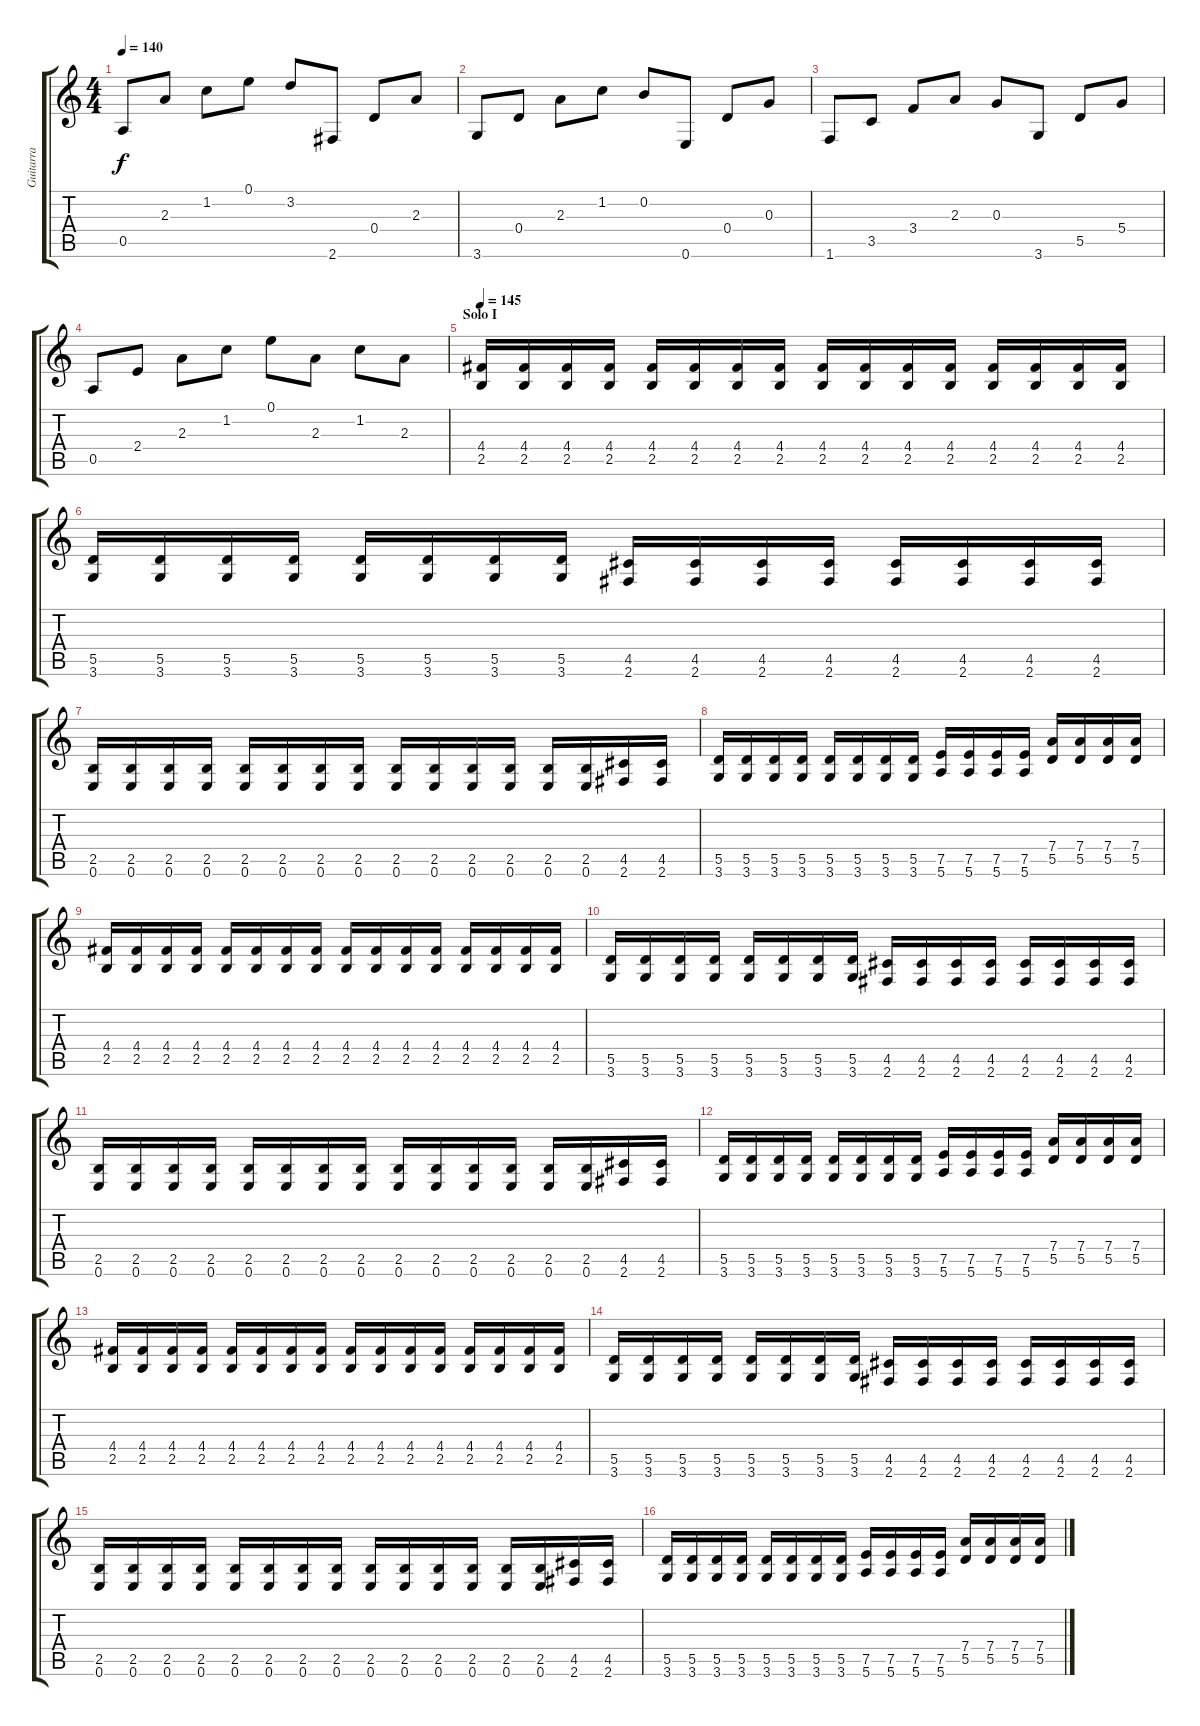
\track ("Guitarra" "Guitarra") {instrument electricguitarclean}
\staff {score tabs}
\tuning (E4 B3 G3 D3 A2 E2) {hide}
\ts (4 4)
\tempo 140
\clef g2
\ks c
0.5.8{dy f} 2.3.8 1.2.8 0.1.8 3.2.8 2.6.8 0.4.8 2.3.8 |
3.6.8 0.4.8 2.3.8 1.2.8 0.2.8 0.6.8 0.4.8 0.3.8 |
1.6.8 3.5.8 3.4.8 2.3.8 0.3.8 3.6.8 5.5.8 5.4.8 |
0.5.8 2.4.8 2.3.8 1.2.8 0.1.8 2.3.8 1.2.8 2.3.8 |
\section ("" "Solo I")
\tempo 145
(4.4 2.5).16{volume 14 instrument overdrivenguitar} (4.4 2.5).16 (4.4 2.5).16 (4.4 2.5).16 (4.4 2.5).16 (4.4 2.5).16 (4.4 2.5).16 (4.4 2.5).16 (4.4 2.5).16 (4.4 2.5).16 (4.4 2.5).16 (4.4 2.5).16 (4.4 2.5).16 (4.4 2.5).16 (4.4 2.5).16 (4.4 2.5).16 |
(5.5 3.6).16 (5.5 3.6).16 (5.5 3.6).16 (5.5 3.6).16 (5.5 3.6).16 (5.5 3.6).16 (5.5 3.6).16 (5.5 3.6).16 (4.5 2.6).16 (4.5 2.6).16 (4.5 2.6).16 (4.5 2.6).16 (4.5 2.6).16 (4.5 2.6).16 (4.5 2.6).16 (4.5 2.6).16 |
(2.5 0.6).16 (2.5 0.6).16 (2.5 0.6).16 (2.5 0.6).16 (2.5 0.6).16 (2.5 0.6).16 (2.5 0.6).16 (2.5 0.6).16 (2.5 0.6).16 (2.5 0.6).16 (2.5 0.6).16 (2.5 0.6).16 (2.5 0.6).16 (2.5 0.6).16 (4.5 2.6).16 (4.5 2.6).16 |
(5.5 3.6).16 (5.5 3.6).16 (5.5 3.6).16 (5.5 3.6).16 (5.5 3.6).16 (5.5 3.6).16 (5.5 3.6).16 (5.5 3.6).16 (7.5 5.6).16 (7.5 5.6).16 (7.5 5.6).16 (7.5 5.6).16 (7.4 5.5).16 (7.4 5.5).16 (7.4 5.5).16 (7.4 5.5).16 |
(4.4 2.5).16 (4.4 2.5).16 (4.4 2.5).16 (4.4 2.5).16 (4.4 2.5).16 (4.4 2.5).16 (4.4 2.5).16 (4.4 2.5).16 (4.4 2.5).16 (4.4 2.5).16 (4.4 2.5).16 (4.4 2.5).16 (4.4 2.5).16 (4.4 2.5).16 (4.4 2.5).16 (4.4 2.5).16 |
(5.5 3.6).16 (5.5 3.6).16 (5.5 3.6).16 (5.5 3.6).16 (5.5 3.6).16 (5.5 3.6).16 (5.5 3.6).16 (5.5 3.6).16 (4.5 2.6).16 (4.5 2.6).16 (4.5 2.6).16 (4.5 2.6).16 (4.5 2.6).16 (4.5 2.6).16 (4.5 2.6).16 (4.5 2.6).16 |
(2.5 0.6).16 (2.5 0.6).16 (2.5 0.6).16 (2.5 0.6).16 (2.5 0.6).16 (2.5 0.6).16 (2.5 0.6).16 (2.5 0.6).16 (2.5 0.6).16 (2.5 0.6).16 (2.5 0.6).16 (2.5 0.6).16 (2.5 0.6).16 (2.5 0.6).16 (4.5 2.6).16 (4.5 2.6).16 |
(5.5 3.6).16 (5.5 3.6).16 (5.5 3.6).16 (5.5 3.6).16 (5.5 3.6).16 (5.5 3.6).16 (5.5 3.6).16 (5.5 3.6).16 (7.5 5.6).16 (7.5 5.6).16 (7.5 5.6).16 (7.5 5.6).16 (7.4 5.5).16 (7.4 5.5).16 (7.4 5.5).16 (7.4 5.5).16 |
(4.4 2.5).16 (4.4 2.5).16 (4.4 2.5).16 (4.4 2.5).16 (4.4 2.5).16 (4.4 2.5).16 (4.4 2.5).16 (4.4 2.5).16 (4.4 2.5).16 (4.4 2.5).16 (4.4 2.5).16 (4.4 2.5).16 (4.4 2.5).16 (4.4 2.5).16 (4.4 2.5).16 (4.4 2.5).16 |
(5.5 3.6).16 (5.5 3.6).16 (5.5 3.6).16 (5.5 3.6).16 (5.5 3.6).16 (5.5 3.6).16 (5.5 3.6).16 (5.5 3.6).16 (4.5 2.6).16 (4.5 2.6).16 (4.5 2.6).16 (4.5 2.6).16 (4.5 2.6).16 (4.5 2.6).16 (4.5 2.6).16 (4.5 2.6).16 |
(2.5 0.6).16 (2.5 0.6).16 (2.5 0.6).16 (2.5 0.6).16 (2.5 0.6).16 (2.5 0.6).16 (2.5 0.6).16 (2.5 0.6).16 (2.5 0.6).16 (2.5 0.6).16 (2.5 0.6).16 (2.5 0.6).16 (2.5 0.6).16 (2.5 0.6).16 (4.5 2.6).16 (4.5 2.6).16 |
(5.5 3.6).16 (5.5 3.6).16 (5.5 3.6).16 (5.5 3.6).16 (5.5 3.6).16 (5.5 3.6).16 (5.5 3.6).16 (5.5 3.6).16 (7.5 5.6).16 (7.5 5.6).16 (7.5 5.6).16 (7.5 5.6).16 (7.4 5.5).16 (7.4 5.5).16 (7.4 5.5).16 (7.4 5.5).16
